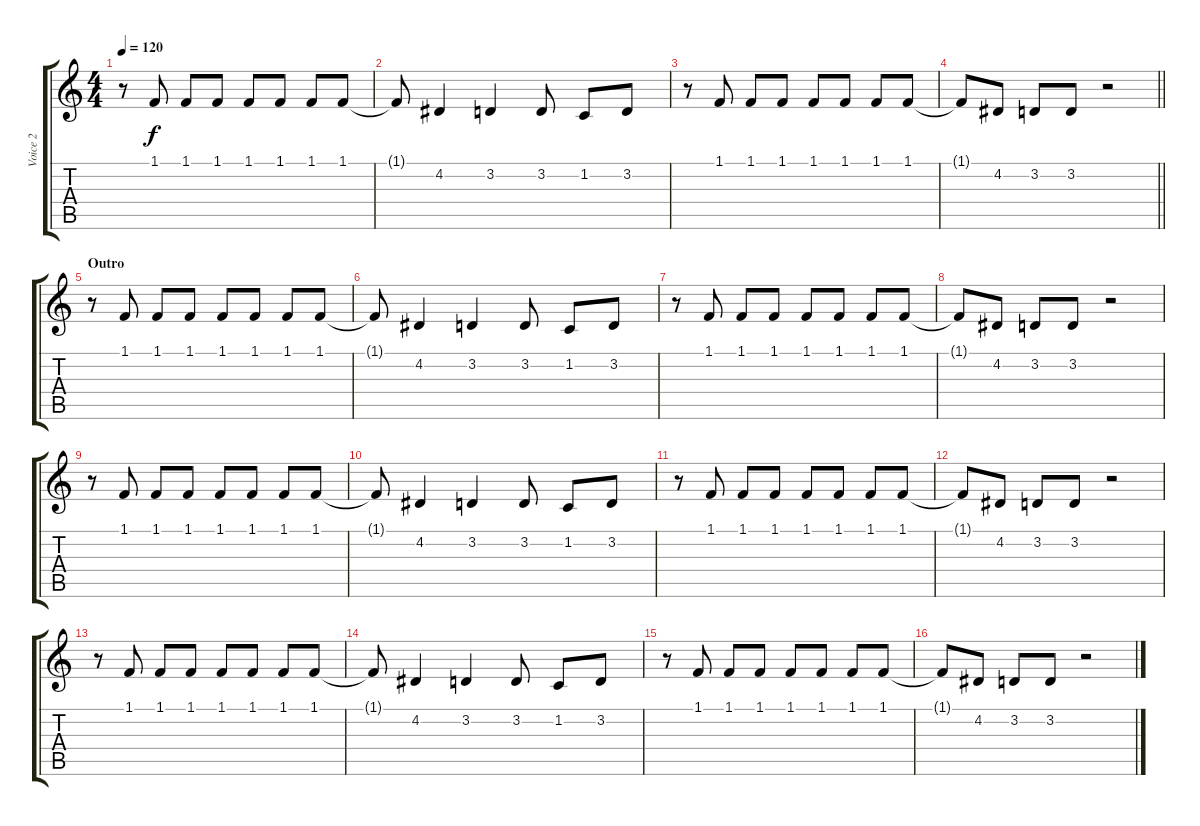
\track ("Voice 2" "Voice 2") {instrument tenorsax}
\staff {score tabs}
\tuning (E4 B3 G3 D3 A2 E2) {hide}
\ts (4 4)
\tempo 120
\clef g2
\ks c
r.8{dy f} 1.1.8 1.1.8 1.1.8 1.1.8 1.1.8 1.1.8 1.1.8 |
1.1{t}.8 4.2.4 3.2.4 3.2.8 1.2.8 3.2.8 |
r.8 1.1.8 1.1.8 1.1.8 1.1.8 1.1.8 1.1.8 1.1.8 |
\barLineRight lightlight
1.1{t}.8 4.2.8 3.2.8 3.2.8 r.2 |
\section ("" "Outro")
r.8 1.1.8 1.1.8 1.1.8 1.1.8 1.1.8 1.1.8 1.1.8 |
1.1{t}.8 4.2.4 3.2.4 3.2.8 1.2.8 3.2.8 |
r.8 1.1.8 1.1.8 1.1.8 1.1.8 1.1.8 1.1.8 1.1.8 |
1.1{t}.8 4.2.8 3.2.8 3.2.8 r.2 |
r.8 1.1.8 1.1.8 1.1.8 1.1.8 1.1.8 1.1.8 1.1.8 |
1.1{t}.8 4.2.4 3.2.4 3.2.8 1.2.8 3.2.8 |
r.8 1.1.8 1.1.8 1.1.8 1.1.8 1.1.8 1.1.8 1.1.8 |
1.1{t}.8 4.2.8 3.2.8 3.2.8 r.2 |
r.8 1.1.8 1.1.8 1.1.8 1.1.8 1.1.8 1.1.8 1.1.8 |
1.1{t}.8 4.2.4 3.2.4 3.2.8 1.2.8 3.2.8 |
r.8 1.1.8 1.1.8 1.1.8 1.1.8 1.1.8 1.1.8 1.1.8 |
1.1{t}.8 4.2.8 3.2.8 3.2.8 r.2
